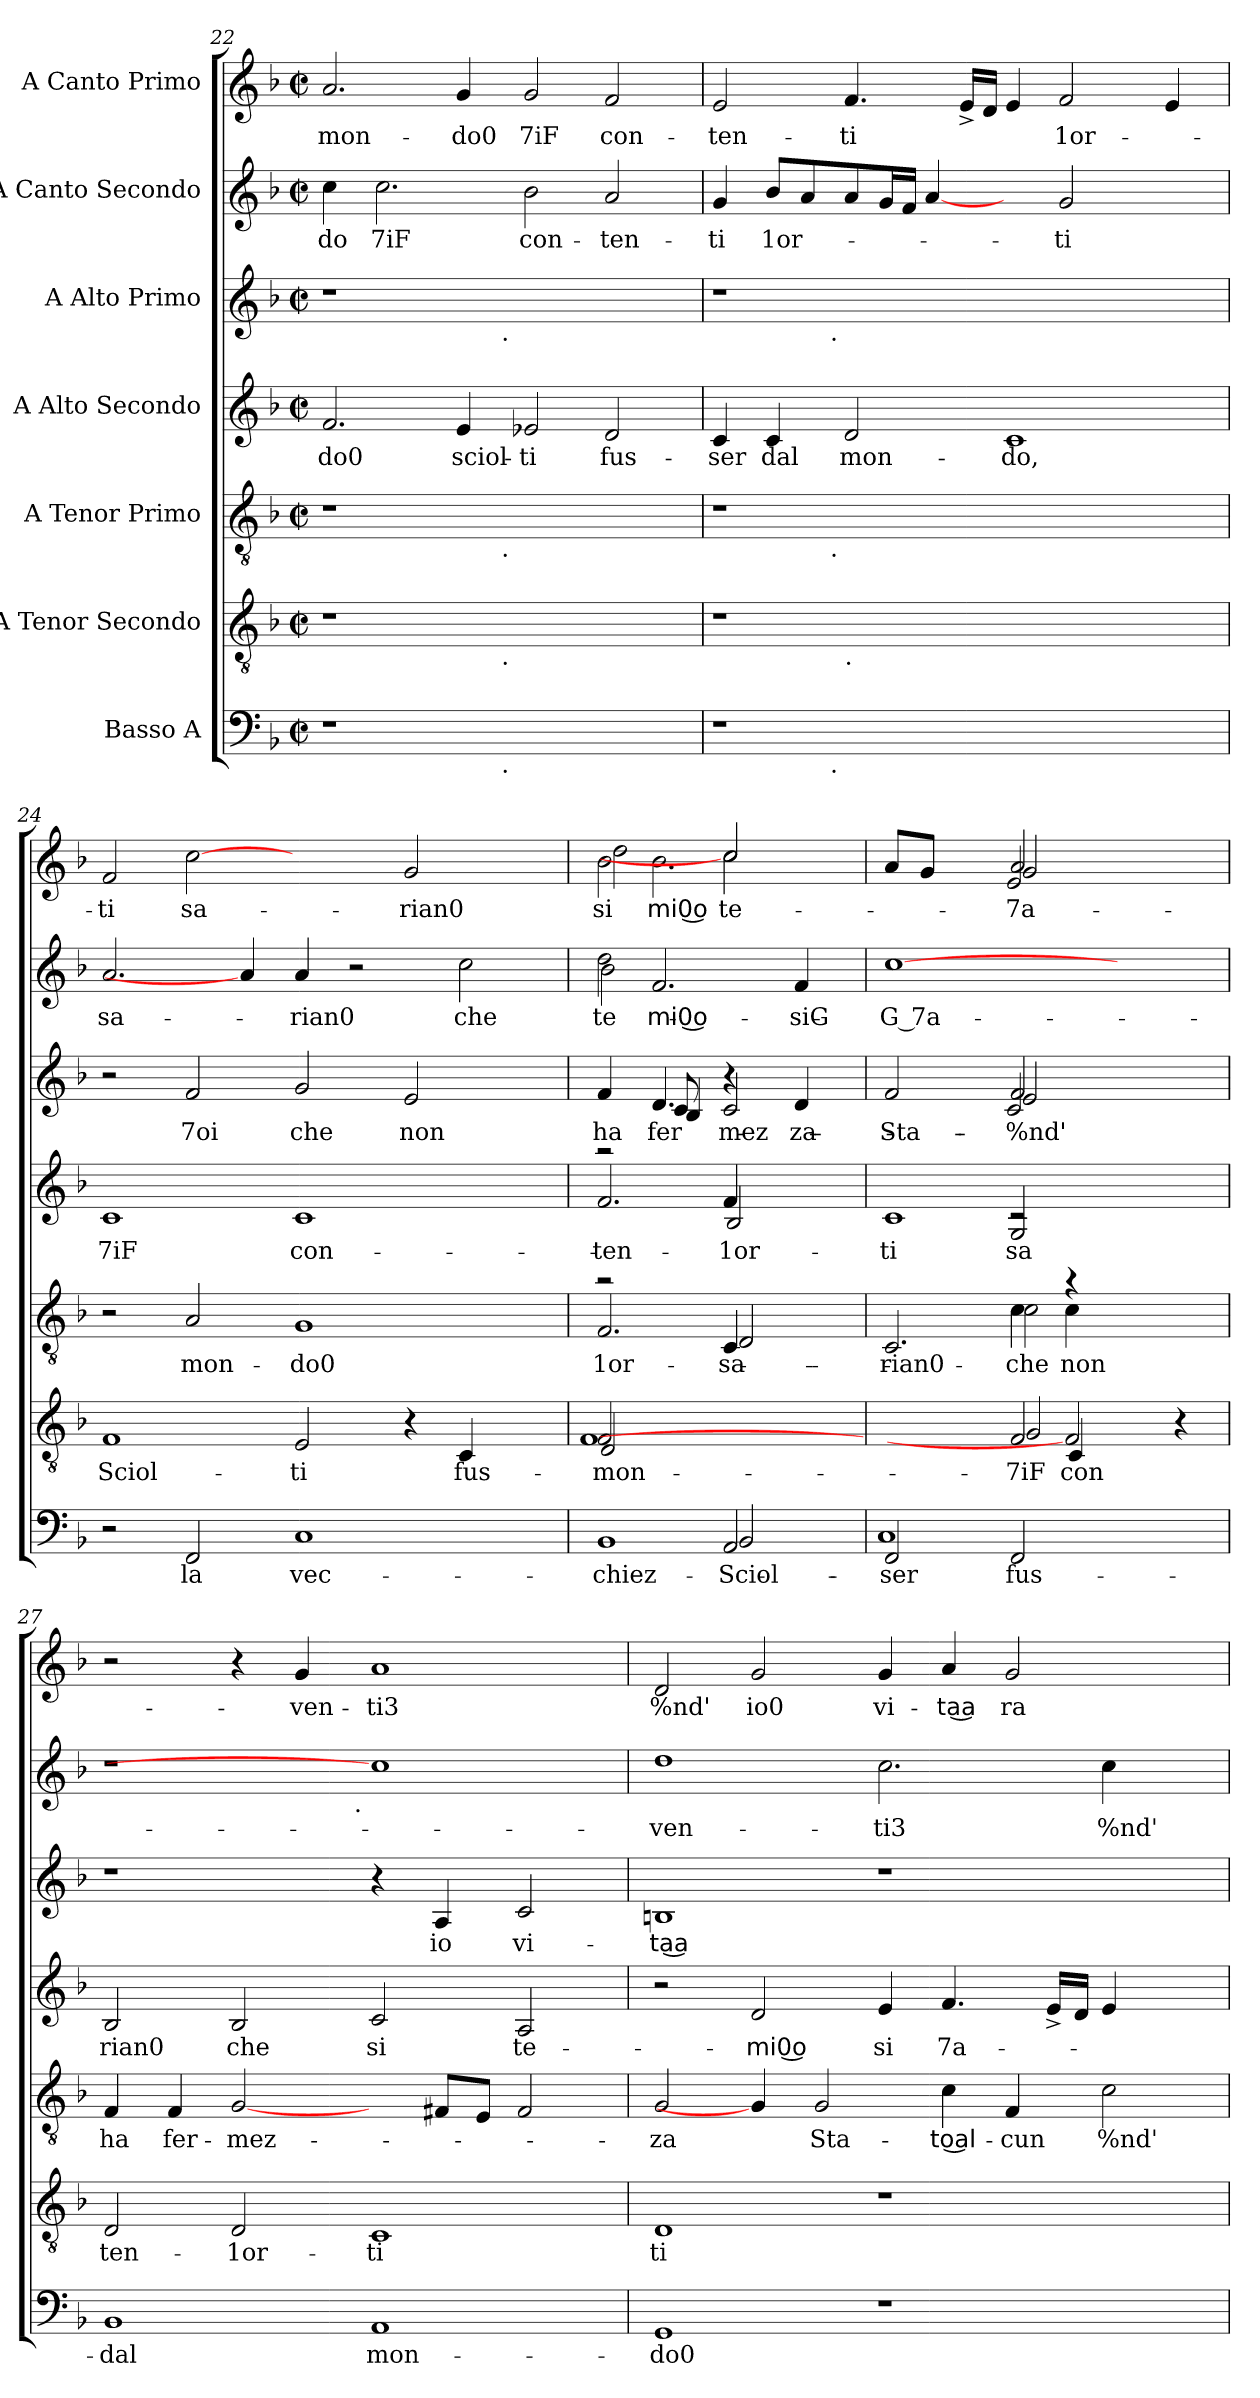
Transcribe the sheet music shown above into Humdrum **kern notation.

**kern	**text	**kern	**text	**kern	**text	**kern	**text	**kern	**text	**kern	**text	**kern	**text
*part7	*part7	*part6	*part6	*part5	*part5	*part4	*part4	*part3	*part3	*part2	*part2	*part1	*part1
*staff7	*staff7	*staff6	*staff6	*staff5	*staff5	*staff4	*staff4	*staff3	*staff3	*staff2	*staff2	*staff1	*staff1
*I"Basso A	*	*I"A Tenor Secondo	*	*I"A Tenor Primo	*	*I"A Alto Secondo	*	*I"A Alto Primo	*	*I"A Canto Secondo	*	*I"A Canto Primo	*
*clefF4	*	*clefGv2	*	*clefGv2	*	*clefG2	*	*clefG2	*	*clefG2	*	*clefG2	*
*k[b-]	*	*k[b-]	*	*k[b-]	*	*k[b-]	*	*k[b-]	*	*k[b-]	*	*k[b-]	*
*F:	*	*F:	*	*F:	*	*F:	*	*F:	*	*F:	*	*F:	*
*M2/2	*	*M2/2	*	*M2/2	*	*M2/2	*	*M2/2	*	*M2/2	*	*M2/2	*
*met(c|)	*	*met(c|)	*	*met(c|)	*	*met(c|)	*	*met(c|)	*	*met(c|)	*	*met(c|)	*
=22	=22	=22	=22	=22	=22	=22	=22	=22	=22	=22	=22	=22	=22
!	!	!	!	!	!	!	!LO:LY:b	!	!	!	!LO:LY:b	!	!LO:LY:b
*^	*	*^	*	*^	*	*	*	*^	*	*	*	*	*
1r	2...ryy	.	1r	2...ryy	.	1r	2...ryy	.	2.f/	-do0	1r	2...ryy	.	4cc\	-do	2.a/	mon-
!	!	!	!	!	!	!	!	!	!	!	!	!	!	!	!LO:LY:b	!	!
.	.	.	.	.	.	.	.	.	.	.	.	.	.	2.cc\	7iF	.	.
!	!	!	!	!	!	!	!	!	!	!LO:LY:b	!	!	!	!	!	!	!LO:LY:b
.	.	.	.	.	.	.	.	.	4e/	sciol-	.	.	.	.	.	4g/	-do0
!	!	!	!	!	!	!	!	!	!	!	!	!LO:TX:b:t=.	!	!	!	!	!
!	!	!	!	!	!	!	!LO:TX:b:t=.	!	!	!	!	!	!	!	!	!	!
!	!	!	!	!LO:TX:b:t=.	!	!	!	!	!	!	!	!	!	!	!	!	!
!	!LO:TX:b:t=.	!	!	!	!	!	!	!	!	!	!	!	!	!	!	!	!
.	1ryy	.	.	1ryy	.	.	1ryy	.	.	.	.	1ryy	.	.	.	.	.
!	!	!	!	!	!	!	!	!	!	!LO:LY:b	!	!	!	!	!LO:LY:b	!	!LO:LY:b
1ryy	.	.	1ryy	.	.	1ryy	.	.	2e-/	-ti	1ryy	.	.	2b-\	con-	2g/	7iF
!	!	!	!	!	!	!	!	!	!	!LO:LY:b	!	!	!	!	!LO:LY:b	!	!LO:LY:b
.	.	.	.	.	.	.	.	.	2d/	fus-	.	.	.	2a/	-ten-	2f/	con-
.	16ryy	.	.	16ryy	.	.	16ryy	.	.	.	.	16ryy	.	.	.	.	.
!!LO:PB:g=z
=23	=23	=23	=23	=23	=23	=23	=23	=23	=23	=23	=23	=23	=23	=23	=23	=23	=23
!	!	!	!	!	!	!	!	!	!	!LO:LY:b	!	!	!	!	!LO:LY:b:rj	!	!LO:LY:b
1r	4...ryy	.	1r	2ryy	.	1r	4...ryy	.	4c/	-ser	1r	4...ryy	.	4g/	-ti	2e/	-ten-
!	!	!	!	!	!	!	!	!	!	!LO:LY:b	!	!	!	!	!LO:LY:b	!	!
.	.	.	.	.	.	.	.	.	4c/	dal	.	.	.	8b-/L	1or-	.	.
.	.	.	.	.	.	.	.	.	.	.	.	.	.	8a/	.	.	.
!	!	!	!	!	!	!	!	!	!	!	!	!LO:TX:b:t=.	!	!	!	!	!
!	!	!	!	!	!	!	!LO:TX:b:t=.	!	!	!	!	!	!	!	!	!	!
!	!LO:TX:b:t=.	!	!	!	!	!	!	!	!	!	!	!	!	!	!	!	!
.	1ryy	.	.	.	.	.	1ryy	.	.	.	.	1ryy	.	.	.	.	.
!	!	!	!	!LO:TX:b:t=.	!	!	!	!	!	!	!	!	!	!	!	!	!
!	!	!	!	!	!	!	!	!	!	!LO:LY:b	!	!	!	!	!	!	!LO:LY:b
.	.	.	.	1.ryy	.	.	.	.	2d/	mon-	.	.	.	8a/	.	4.f/	-ti
.	.	.	.	.	.	.	.	.	.	.	.	.	.	16g/L	.	.	.
.	.	.	.	.	.	.	.	.	.	.	.	.	.	16f/JJ	.	.	.
.	.	.	.	.	.	.	.	.	.	.	.	.	.	[4a/	.	.	.
.	.	.	.	.	.	.	.	.	.	.	.	.	.	.	.	16e^</LL	.
.	.	.	.	.	.	.	.	.	.	.	.	.	.	.	.	16d/JJ	.
!	!	!	!	!	!	!	!	!	!	!LO:LY:b	!	!	!	!	!	!	!
1ryy	.	.	1ryy	.	.	1ryy	.	.	1c	-do,	1ryy	.	.	4ryy	.	4e/	.
!	!	!	!	!	!	!	!	!	!	!	!	!	!	!	!LO:LY:b	!	!LO:LY:b
.	.	.	.	.	.	.	.	.	.	.	.	.	.	2g/	-ti	2f/	1or-
.	2ryy	.	.	.	.	.	2ryy	.	.	.	.	2ryy	.	.	.	.	.
.	.	.	.	.	.	.	.	.	.	.	.	.	.	4ryy	.	4e/	.
.	32ryy	.	.	.	.	.	32ryy	.	.	.	.	32ryy	.	.	.	.	.
=24	=24	=24	=24	=24	=24	=24	=24	=24	=24	=24	=24	=24	=24	=24	=24	=24	=24
!	!	!	!	!	!LO:LY:b	!	!	!	!	!LO:LY:b	!	!	!	!	!LO:LY:b	!	!LO:LY:b
*v	*v	*	*	*	*	*v	*v	*	*	*	*v	*v	*	*	*	*	*
*	*	*v	*v	*	*	*	*	*	*	*	*	*	*	*
2r	.	1F	Sciol-	2r	.	1c	7iF	2r	.	2.a/	sa-	2f/	-ti
!	!LO:LY:b	!	!	!	!LO:LY:b	!	!	!	!LO:LY:b	!	!	!	!LO:LY:b
2FF/	la	.	.	2A/	mon-	.	.	2f/	7oi	.	.	[2cc	sa-
.	.	.	.	.	.	.	.	.	.	4a/]	.	.	.
!	!LO:LY:b	!	!LO:LY:b	!	!LO:LY:b	!	!LO:LY:b	!	!LO:LY:b	!	!LO:LY:b	!	!
1C	vec-	2E/	-ti	1G	-do0	1c	con-	2g/	che	4a/	-rian0	2ryy	.
.	.	.	.	.	.	.	.	.	.	2r	.	.	.
!	!	!	!	!	!	!	!	!	!LO:LY:b	!	!	!	!LO:LY:b
.	.	4r	.	.	.	.	.	2e/	non	.	.	2g/	-rian0
!	!	!	!LO:LY:b	!	!	!	!	!	!	!	!LO:LY:b	!	!
.	.	4C/	fus-	.	.	.	.	.	.	2cc\	che	.	.
4ryy	.	4ryy	.	4ryy	.	4ryy	.	4ryy	.	.	.	4ryy	.
=25	=25	=25	=25	=25	=25	=25	=25	=25	=25	=25	=25	=25	=25
!	!LO:LY:b	!	!LO:LY:b	!	!	!	!	!	!	!	!	!	!
*^	*	*^	*	*	*	*	*	*	*	*	*	*	*
*	*^	*	*	*	*	*	*	*	*	*	*	*	*	*	*
!	!	!	!	!	!	!LO:LY:b	!	!	!	!	!	!	!	!	!	!
*	*	*	*	*	*^	*	*	*	*	*	*	*	*	*	*	*
!	!	!	!	!	!	!	!LO:LY:b	!	!LO:LY:b	!	!LO:LY:b	!	!LO:LY:b	!	!LO:LY:b	!	!
*	*	*	*	*	*	*	*	*^	*	*^	*	*^	*	*^	*	*	*
*	*	*	*	*	*	*	*	*	*^	*	*	*^	*	*	*^	*	*	*	*	*	*
*	*	*	*	*	*	*	*	*	*	*	*	*	*	*	*	*	*	*^	*	*	*	*	*	*
!	!	!	!	!	!	!	!	!	!	!	!	!	!	!	!	!	!	!	!	!	!	!	!LO:LY:b	!	!LO:LY:b
*	*	*	*	*	*	*	*	*	*	*	*	*	*	*	*	*	*	*	*	*	*^	*^	*	*^	*
!	!	!	!	!	!	!	!	!	!	!	!	!	!	!	!	!	!	!	!	!	!	!	!	!	!	!	!	!LO:LY:b
*	*	*	*	*	*	*	*	*	*	*	*	*	*	*	*	*	*	*	*	*	*	*	*	*	*	*	*^	*
1BB-	2ryy	2ryy	-chiez-	2F/	2D/	[1F	mon-	2ra	2.F/	2ryy	1or-	2raa	2.f/	2ryy	ten-	4f/	4ryy	4ryy	2ryy	ha	2dd\	2b-\	4ryy	2.ryy	te-	2b-\	2dd\	4ryy	si
!	!	!	!	!	!	!	!	!	!	!	!	!	!	!	!	!	!	!	!	!LO:LY:b	!	!	!	!	!LO:LY:b	!	!	!	!LO:LY:b
.	.	.	.	.	.	.	.	.	.	.	.	.	.	.	.	4.d/	8c/	4B-/	.	fer-	.	.	2.f/	.	-mi0͜o	.	.	2.b-\	-mi0͜o
.	.	.	.	.	.	.	.	.	.	.	.	.	.	.	.	.	2ryy	.	.	.	.	.	.	.	.	.	.	.	.
!	!	!	!LO:LY:b	!	!	!	!	!	!	!	!	!	!	!	!	!	!	!	!	!	!	!	!	!	!	!	!	!	!
!	!	!	!LO:LY:b	!	!	!	!	!	!	!	!LO:LY:b	!	!	!	!	!	!	!	!	!	!	!	!	!	!	!	!	!	!
!	!	!	!	!	!	!	!	!	!	!	!LO:LY:b	!	!	!	!LO:LY:b	!	!	!	!	!	!	!	!	!	!	!	!	!	!
!	!	!	!	!	!	!	!	!	!	!	!	!	!	!	!LO:LY:b	!	!	!	!	!LO:LY:b	!	!	!	!	!	!	!	!	!LO:LY:b
.	2AA/	2BB-/	Sciol-	2ryy	2ryy	.	.	4C/	.	2D/	-sa-	4f/	.	2B-/	-1or-	.	.	2c/	4r	-mez-	2ryy	2ryy	.	.	.	2cc]	2cc\	.	te-
.	.	.	.	.	.	.	.	.	.	.	.	.	.	.	.	4.ryy	.	.	.	.	.	.	.	.	.	.	.	.	.
!	!	!	!	!	!	!	!	!	!	!	!	!	!	!	!	!	!	!	!	!LO:LY:b	!	!	!	!	!LO:LY:b	!	!	!	!
.	.	.	.	.	.	.	.	4ryy	4ryy	.	.	4ryy	4ryy	.	.	.	.	.	4d/	-za	.	.	.	4f/	siG	.	.	.	.
.	.	.	.	.	.	.	.	.	.	.	.	.	.	.	.	.	8ryy	.	.	.	.	.	.	.	.	.	.	.	.
*v	*v	*v	*	*	*	*	*	*	*	*	*	*	*	*	*	*	*v	*v	*v	*	*v	*v	*v	*v	*	*	*	*	*
*	*	*v	*v	*v	*	*	*	*	*	*	*	*	*	*	*	*	*	*	*	*	*	*
!!LO:LB:g=z	!!	!!
=26	=26	=26	=26	=26	=26	=26	=26	=26	=26	=26	=26	=26	=26	=26	=26	=26	=26	=26	=26	=26
!	!LO:LY:b	!	!	!	!	!	!	!	!	!	!	!	!	!	!	!	!	!	!	!
*^	*	*	*	*	*	*	*	*	*	*	*	*	*	*	*	*	*	*	*	*
!	!	!LO:LY:b	!	!	!	!	!	!LO:LY:b	!	!	!	!LO:LY:b	!	!	!LO:LY:b	!	!LO:LY:b	!	!	!	!
*	*	*	*^	*	*	*	*	*	*	*	*	*	*	*^	*	*	*	*	*	*	*
*	*	*	*	*^	*	*	*	*	*	*	*	*	*	*	*	*	*	*	*	*	*	*	*
*	*	*	*	*	*^	*	*	*	*	*	*	*	*	*	*	*	*	*	*	*	*	*	*	*
2FF/	1C	-ser	2ryy	2ryy	2.ryy	2.ryy	.	2.C/	2ryy	2ryy	-rian0	1c	2ryy	2ryy	-ti	2f/	2ryy	2ryy	Sta-	[1cc	G 7a-	8a/L	2ryy	2ryy	.
.	.	.	.	.	.	.	.	.	.	.	.	.	.	.	.	.	.	.	.	.	.	8g/J	.	.	.
.	.	.	.	.	.	.	.	.	.	.	.	.	.	.	.	.	.	.	.	.	.	4ryy	.	.	.
!	!	!LO:LY:b	!	!	!	!	!LO:LY:b:rj	!	!	!	!	!	!	!	!	!	!	!	!	!	!	!	!	!	!
!	!	!	!	!	!	!	!LO:LY:b	!	!	!	!LO:LY:b	!	!	!	!	!	!	!	!	!	!	!	!	!	!
!	!	!	!	!	!	!	!	!	!	!	!LO:LY:b	!	!	!	!LO:LY:b	!	!	!	!LO:LY:b	!	!	!	!	!	!
!	!	!	!	!	!	!	!	!	!	!	!	!	!	!	!	!	!	!	!LO:LY:b	!	!	!	!	!	!
!	!	!	!	!	!	!	!	!	!	!	!	!	!	!	!	!	!	!	!LO:LY:b	!	!	!	!	!	!LO:LY:b
!	!	!	!	!	!	!	!	!	!	!	!	!	!	!	!	!	!	!	!	!	!	!	!	!	!LO:LY:b
2FF/	.	fus-	2F/	2G/	.	.	7iF	.	4c\	2c\	che	.	2rc	2G/	sa-	2f/	2e/	2c/	%nd'	.	.	2a/	2g/	2e/	7a-
!	!	!	!	!	!	!	!LO:LY:b	!	!	!	!LO:LY:b	!	!	!	!	!	!	!	!	!	!	!	!	!	!
.	.	.	.	.	2F]	4C/	con-	4ra	4c\	.	non	.	.	.	.	.	.	.	.	.	.	.	.	.	.
2ryy	2ryy	.	2ryy	2ryy	.	2ryy	.	2ryy	2ryy	2ryy	.	2ryy	2ryy	2ryy	.	2ryy	2ryy	2ryy	.	2ryy	.	2ryy	2ryy	2ryy	.
.	.	.	.	.	4r	.	.	.	.	.	.	.	.	.	.	.	.	.	.	.	.	.	.	.	.
*v	*v	*	*	*	*	*	*	*v	*v	*v	*	*v	*v	*v	*	*v	*v	*v	*	*	*	*v	*v	*v	*
*	*	*	*	*v	*v	*	*	*	*	*	*	*	*	*	*	*
=27	=27	=27	=27	=27	=27	=27	=27	=27	=27	=27	=27	=27	=27	=27	=27
!	!LO:LY:b	!	!	!	!LO:LY:b	!	!LO:LY:b	!	!LO:LY:b	!	!	!	!	!	!
*	*	*v	*v	*v	*	*	*	*	*	*	*	*^	*	*	*
1BB-	dal	2D/	-ten-	4F/	ha	2B-/	-rian0	1r	.	1r	2ryy	.	2r	.
!	!	!	!	!	!LO:LY:b	!	!	!	!	!	!	!	!	!
.	.	.	.	4F/	fer-	.	.	.	.	.	.	.	.	.
!	!	!	!LO:LY:b	!	!LO:LY:b	!	!LO:LY:b	!	!	!	!	!	!	!
.	.	2D/	-1or-	[2G/	-mez-	2B-/	che	.	.	.	4...ryy	.	4r	.
!	!	!	!	!	!	!	!	!	!	!	!	!	!	!LO:LY:b
.	.	.	.	.	.	.	.	.	.	.	.	.	4g/	-ven-
!	!	!	!	!	!	!	!	!	!	!	!LO:TX:b:t=.	!	!	!
.	.	.	.	.	.	.	.	.	.	.	1ryy	.	.	.
!	!LO:LY:b	!	!LO:LY:b	!	!	!	!LO:LY:b	!	!	!	!	!	!	!LO:LY:b
1AA	mon-	1C	-ti	4ryy	.	2c/	si	4r	.	1cc]	.	.	1a	-ti3
!	!	!	!	!	!	!	!	!	!LO:LY:b	!	!	!	!	!
.	.	.	.	8F#/L	.	.	.	4A/	io	.	.	.	.	.
.	.	.	.	8E/J	.	.	.	.	.	.	.	.	.	.
!	!	!	!	!	!	!	!LO:LY:b	!	!LO:LY:b	!	!	!	!	!
.	.	.	.	2F#/	.	2A/	te-	2c/	vi-	.	.	.	.	.
.	.	.	.	.	.	.	.	.	.	.	32ryy	.	.	.
=28	=28	=28	=28	=28	=28	=28	=28	=28	=28	=28	=28	=28	=28	=28
!	!LO:LY:b	!	!LO:LY:b	!	!LO:LY:b	!	!	!	!LO:LY:b	!	!	!LO:LY:b	!	!LO:LY:b
*	*	*	*	*	*	*	*	*	*	*v	*v	*	*	*
1GG	-do0	1D	ti	2G/	-za	2r	.	1Bn	-ta͜a	1dd	-ven-	2d/	%nd'
!	!	!	!	!	!	!	!LO:LY:b	!	!	!	!	!	!LO:LY:b
.	.	.	.	4G/]	.	2d/	-mi0͜o	.	.	.	.	2g/	io0
!	!	!	!	!	!LO:LY:b	!	!	!	!	!	!	!	!
.	.	.	.	2G/	Sta-	.	.	.	.	.	.	.	.
!	!	!	!	!	!	!	!LO:LY:b	!	!	!	!LO:LY:b	!	!LO:LY:b
1r	.	1r	.	.	.	4e/	si	1r	.	2.cc\	-ti3	4g/	vi-
!	!	!	!	!	!LO:LY:b	!	!LO:LY:b	!	!	!	!	!	!LO:LY:b
.	.	.	.	4c\	-to͜al-	4.f/	7a-	.	.	.	.	4a/	-ta͜a
!	!	!	!	!	!LO:LY:b	!	!	!	!	!	!	!	!LO:LY:b
.	.	.	.	4F/	-cun	.	.	.	.	.	.	2g/	ra-
.	.	.	.	.	.	16e^</LL	.	.	.	.	.	.	.
.	.	.	.	.	.	16d/JJ	.	.	.	.	.	.	.
!	!	!	!	!	!LO:LY:b	!	!	!	!	!	!LO:LY:b	!	!
.	.	.	.	2c\	%nd'	4e/	.	.	.	4cc\	%nd'	.	.
4ryy	.	4ryy	.	.	.	4ryy	.	4ryy	.	4ryy	.	4ryy	.
=	=	=	=	=	=	=	=	=	=	=	=	=	=
*-	*-	*-	*-	*-	*-	*-	*-	*-	*-	*-	*-	*-	*-
